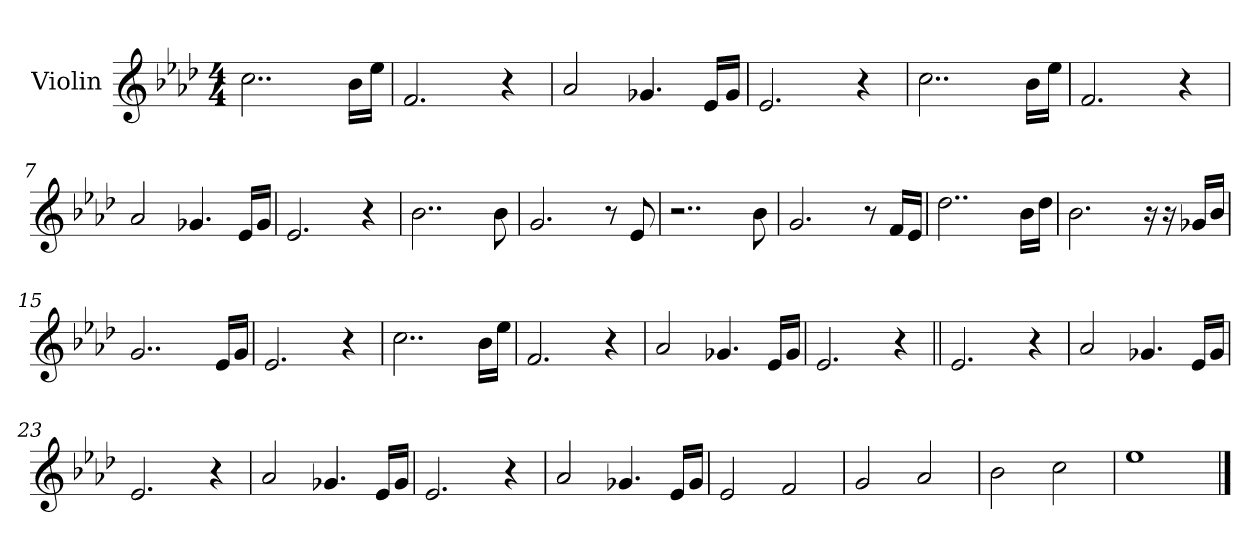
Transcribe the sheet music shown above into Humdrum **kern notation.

**kern
*part1
*staff1
*I"Violin
*I'Vln
*clefG2
*k[b-e-a-d-]
*A-:
*M4/4
=1
2..cc\
16b-\LL
16ee-\JJ
=2
2.f/
4r
=3
2a-/
4.g-X/
16e-/LL
16g-/JJ
=4
2.e-/
4r
!!LO:LB:g=z
=5
2..cc\
16b-\LL
16ee-\JJ
=6
2.f/
4r
=7
2a-/
4.g-X/
16e-/LL
16g-/JJ
=8
2.e-/
4r
!!LO:LB:g=z
=9
2..b-\
8b-\
=10
2.g/
8r
8e-/
=11
2..r
8b-\
=12
2.g/
8r
16f/LL
16e-/JJ
!!LO:LB:g=z
=13
2..dd-\
16b-\LL
16dd-\JJ
=14
2.b-\
16r
16r
16g-X/LL
16b-/JJ
=15
2..g/
16e-/LL
16g/JJ
=16
2.e-/
4r
!!LO:LB:g=z
=17
2..cc\
16b-\LL
16ee-\JJ
=18
2.f/
4r
=19
2a-/
4.g-X/
16e-/LL
16g-/JJ
=20
2.e-/
4r
!!LO:LB:g=z
=21||
2.e-/
4r
=22
2a-/
4.g-X/
16e-/LL
16g-/JJ
=23
2.e-/
4r
=24
2a-/
4.g-X/
16e-/LL
16g-/JJ
=25
2.e-/
4r
!!LO:LB:g=z
=26
2a-/
4.g-X/
16e-/LL
16g-/JJ
=27
2e-/
2f/
=28
2g/
2a-/
=29
2b-\
2cc\
=30
1ee-
==
*-
